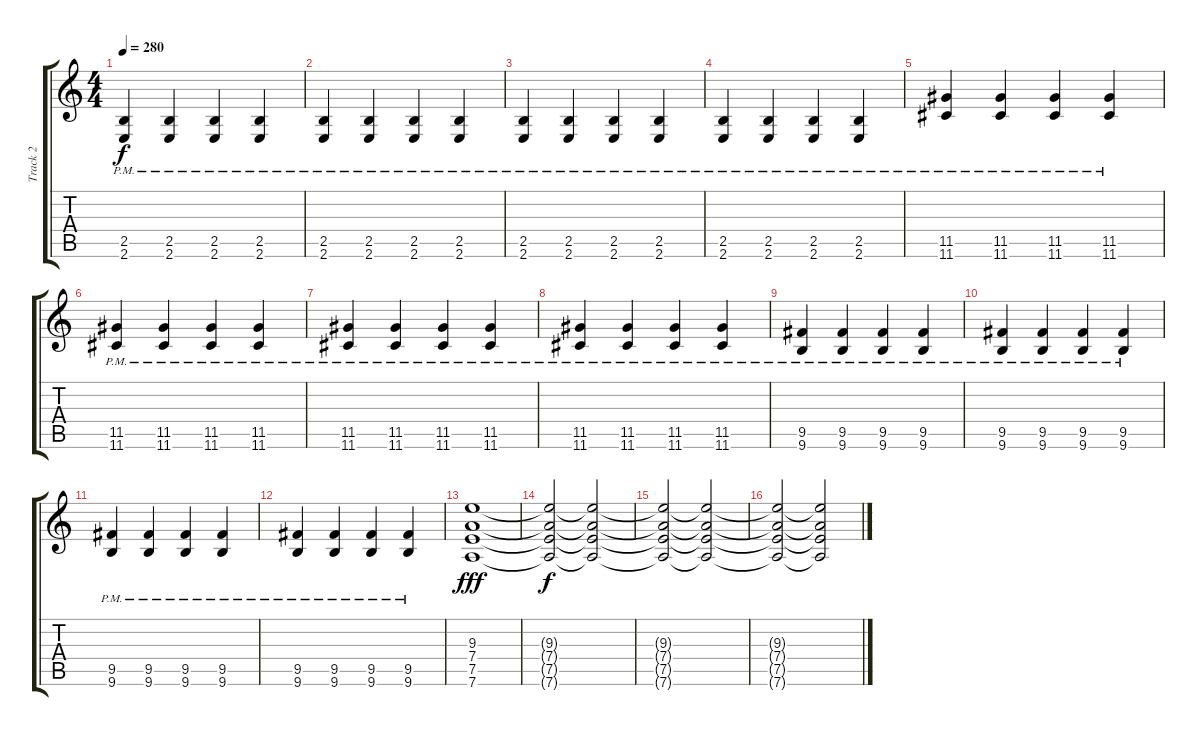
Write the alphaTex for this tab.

\track ("Track 2" "Track 2") {instrument distortionguitar}
\staff {score tabs}
\tuning (E4 B3 G3 D3 A2 D2) {hide}
\ts (4 4)
\tempo 280
\clef g2
\ks c
(2.5{pm} 2.6{pm}).4{dy f} (2.5{pm} 2.6{pm}).4 (2.5{pm} 2.6{pm}).4 (2.5{pm} 2.6{pm}).4 |
(2.5{pm} 2.6{pm}).4 (2.5{pm} 2.6{pm}).4 (2.5{pm} 2.6{pm}).4 (2.5{pm} 2.6{pm}).4 |
(2.5{pm} 2.6{pm}).4 (2.5{pm} 2.6{pm}).4 (2.5{pm} 2.6{pm}).4 (2.5{pm} 2.6{pm}).4 |
(2.5{pm} 2.6{pm}).4 (2.5{pm} 2.6{pm}).4 (2.5{pm} 2.6{pm}).4 (2.5{pm} 2.6{pm}).4 |
(11.5{pm} 11.6{pm}).4 (11.5{pm} 11.6{pm}).4 (11.5{pm} 11.6{pm}).4 (11.5{pm} 11.6{pm}).4 |
(11.5{pm} 11.6{pm}).4 (11.5{pm} 11.6{pm}).4 (11.5{pm} 11.6{pm}).4 (11.5{pm} 11.6{pm}).4 |
(11.5{pm} 11.6{pm}).4 (11.5{pm} 11.6{pm}).4 (11.5{pm} 11.6{pm}).4 (11.5{pm} 11.6{pm}).4 |
(11.5{pm} 11.6{pm}).4 (11.5{pm} 11.6{pm}).4 (11.5{pm} 11.6{pm}).4 (11.5{pm} 11.6{pm}).4 |
(9.5{pm} 9.6{pm}).4 (9.5{pm} 9.6{pm}).4 (9.5{pm} 9.6{pm}).4 (9.5{pm} 9.6{pm}).4 |
(9.5{pm} 9.6{pm}).4 (9.5{pm} 9.6{pm}).4 (9.5{pm} 9.6{pm}).4 (9.5{pm} 9.6{pm}).4 |
(9.5{pm} 9.6{pm}).4 (9.5{pm} 9.6{pm}).4 (9.5{pm} 9.6{pm}).4 (9.5{pm} 9.6{pm}).4 |
(9.5{pm} 9.6{pm}).4 (9.5{pm} 9.6{pm}).4 (9.5{pm} 9.6{pm}).4 (9.5{pm} 9.6{pm}).4 |
(9.3 7.4 7.5 7.6).1{dy fff} |
(9.3{t} 7.4{t} 7.5{t} 7.6{t}).2{dy f} (9.3{t} 7.4{t} 7.5{t} 7.6{t}).2 |
(9.3{t} 7.4{t} 7.5{t} 7.6{t}).2 (9.3{t} 7.4{t} 7.5{t} 7.6{t}).2 |
(9.3{t} 7.4{t} 7.5{t} 7.6{t}).2 (9.3{t} 7.4{t} 7.5{t} 7.6{t}).2
